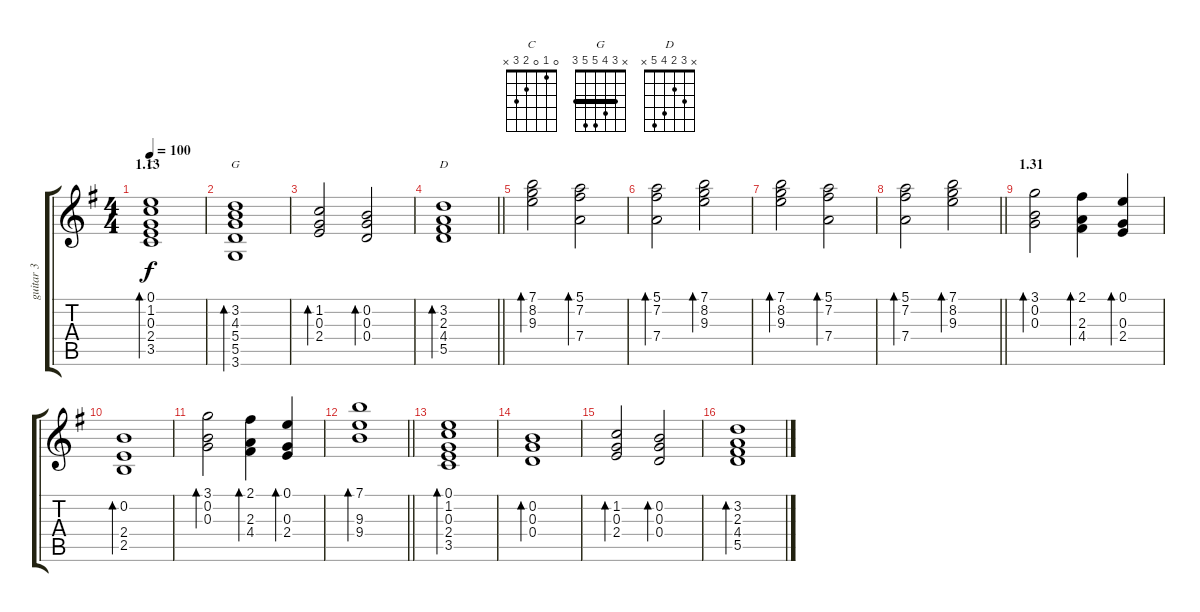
\track ("guitar 3" "guitar 3") {instrument electricguitarjazz}
\staff {score tabs}
\tuning (E4 B3 G3 D3 A2 E2) {hide}
\chord ("C" 0 1 0 2 3 x)
\chord ("G" x 3 4 5 5 3) {barre 3}
\chord ("D" x 3 2 4 5 x)
\ts (4 4)
\section ("" "1.13")
\tempo 100
\clef g2
\ks g
(0.1 1.2 0.3 2.4 3.5).1{bd 60 ch "C" dy f} |
(3.2 4.3 5.4 5.5 3.6).1{bd 60 ch "G"} |
(1.2 0.3 2.4).2{bd 60} (0.2 0.3 0.4).2{bd 60} |
\barLineRight lightlight
(3.2 2.3 4.4 5.5).1{bd 60 ch "D"} |
(7.1 8.2 9.3).2{bd 60} (5.1 7.2 7.4).2{bd 60} |
(5.1 7.2 7.4).2{bd 60} (7.1 8.2 9.3).2{bd 60} |
(7.1 8.2 9.3).2{bd 60} (5.1 7.2 7.4).2{bd 60} |
\barLineRight lightlight
(5.1 7.2 7.4).2{bd 60} (7.1 8.2 9.3).2{bd 60} |
\section ("" "1.31")
(3.1 0.2 0.3).2{bd 60} (2.1 2.3 4.4).4{bd 60} (0.1 0.3 2.4).4{bd 60} |
(0.2 2.4 2.5).1{bd 60} |
(3.1 0.2 0.3).2{bd 60} (2.1 2.3 4.4).4{bd 60} (0.1 0.3 2.4).4{bd 60} |
\barLineRight lightlight
(7.1 9.3 9.4).1{bd 60} |
(0.1 1.2 0.3 2.4 3.5).1{bd 60} |
(0.2 0.3 0.4).1{bd 60} |
(1.2 0.3 2.4).2{bd 60} (0.2 0.3 0.4).2{bd 60} |
(3.2 2.3 4.4 5.5).1{bd 60}
